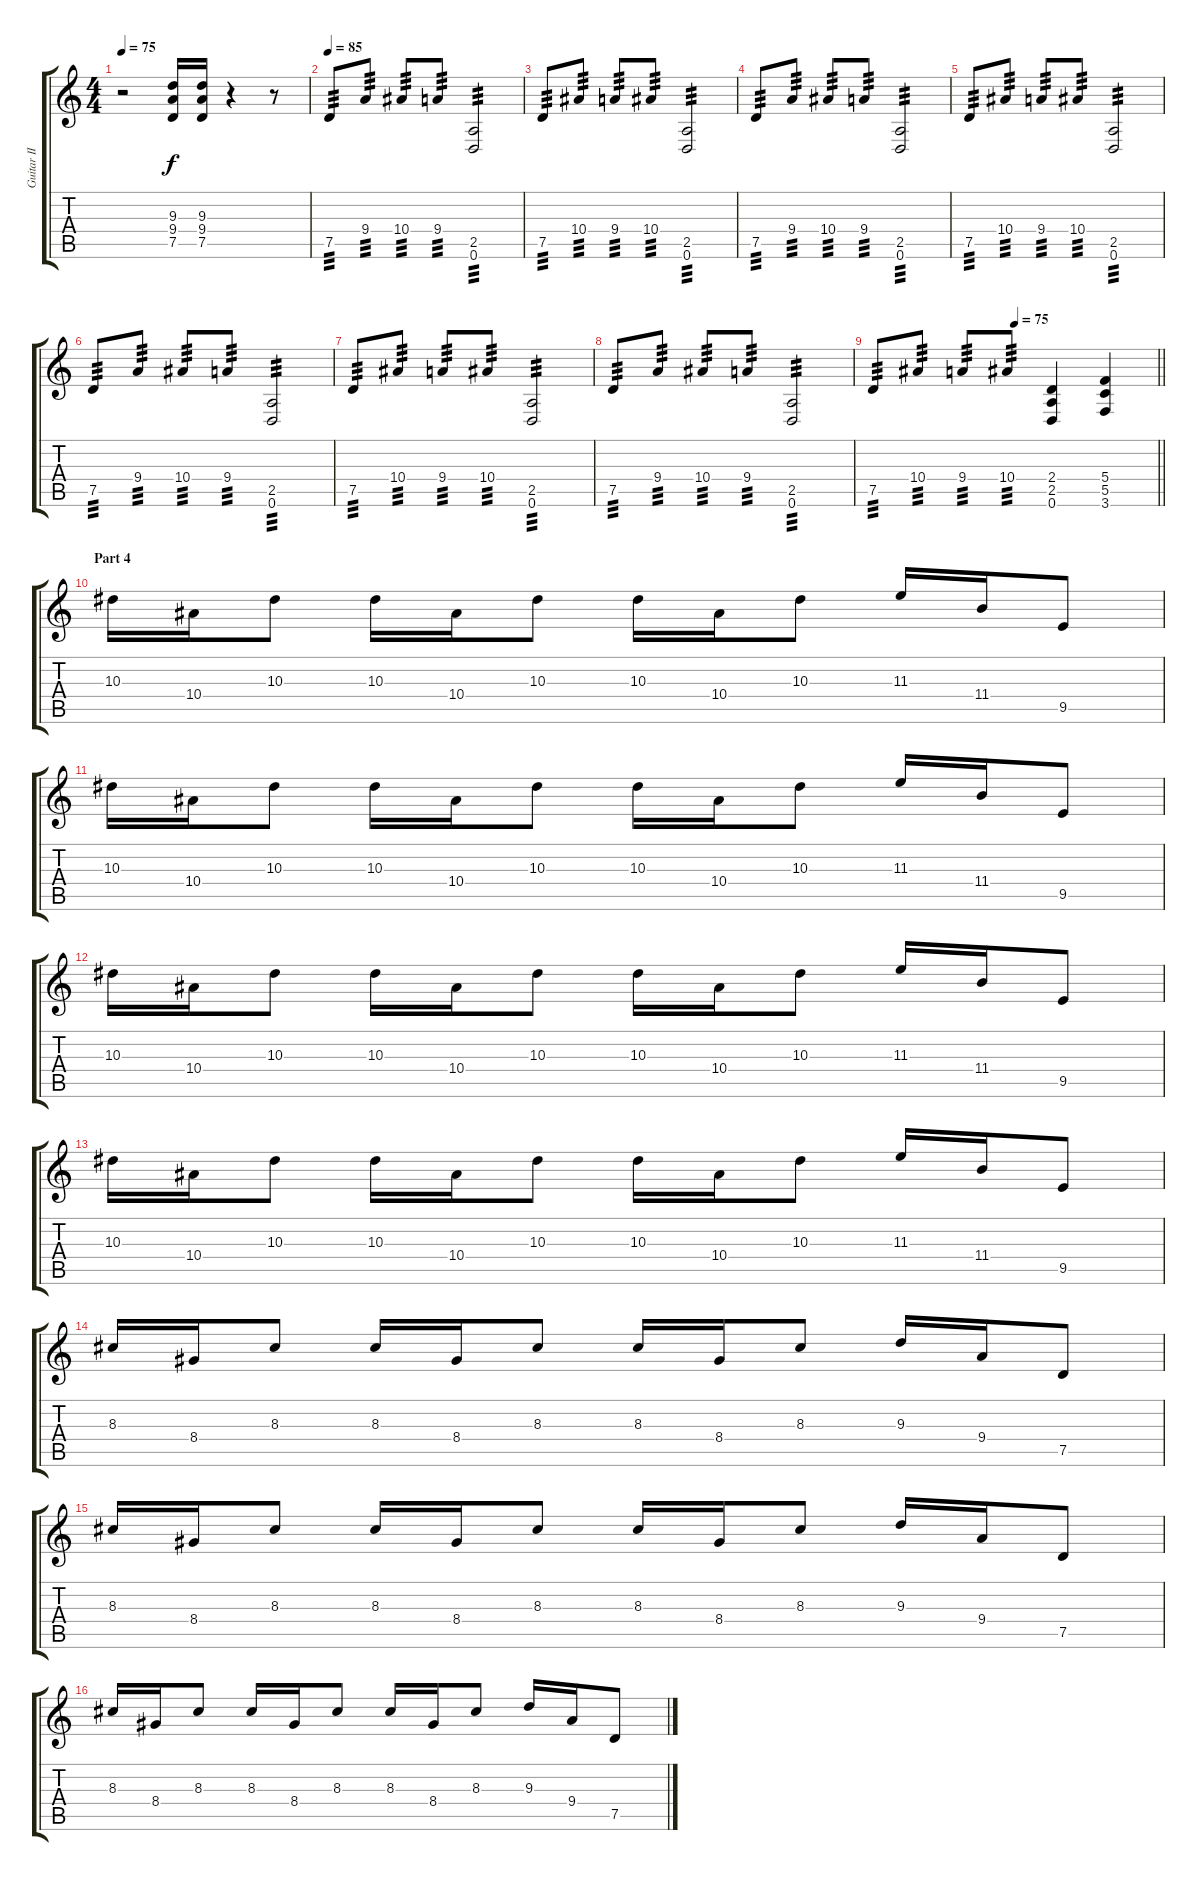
\track ("Guitar II" "Guitar II") {instrument distortionguitar}
\staff {score tabs}
\tuning (D4 A3 F3 C3 G2 D2) {hide}
\ts (4 4)
\tempo 75
\clef g2
\ks c
r.2{dy f} (9.3 9.4 7.5).16 (9.3 9.4 7.5).16 r.4 r.8 |
\tempo 85
7.5.8{tp 3} 9.4.8{tp 3} 10.4.8{tp 3} 9.4.8{tp 3} (2.5 0.6).2{tp 3} |
7.5.8{tp 3} 10.4.8{tp 3} 9.4.8{tp 3} 10.4.8{tp 3} (2.5 0.6).2{tp 3} |
7.5.8{tp 3} 9.4.8{tp 3} 10.4.8{tp 3} 9.4.8{tp 3} (2.5 0.6).2{tp 3} |
7.5.8{tp 3} 10.4.8{tp 3} 9.4.8{tp 3} 10.4.8{tp 3} (2.5 0.6).2{tp 3} |
7.5.8{tp 3} 9.4.8{tp 3} 10.4.8{tp 3} 9.4.8{tp 3} (2.5 0.6).2{tp 3} |
7.5.8{tp 3} 10.4.8{tp 3} 9.4.8{tp 3} 10.4.8{tp 3} (2.5 0.6).2{tp 3} |
7.5.8{tp 3} 9.4.8{tp 3} 10.4.8{tp 3} 9.4.8{tp 3} (2.5 0.6).2{tp 3} |
\tempo (75 0.5)
\barLineRight lightlight
7.5.8{tp 3} 10.4.8{tp 3} 9.4.8{tp 3} 10.4.8{tp 3} (2.4 2.5 0.6).4 (5.4 5.5 3.6).4 |
\section ("" "Part 4")
10.3.16 10.4.16 10.3.8 10.3.16 10.4.16 10.3.8 10.3.16 10.4.16 10.3.8 11.3.16 11.4.16 9.5.8 |
10.3.16 10.4.16 10.3.8 10.3.16 10.4.16 10.3.8 10.3.16 10.4.16 10.3.8 11.3.16 11.4.16 9.5.8 |
10.3.16 10.4.16 10.3.8 10.3.16 10.4.16 10.3.8 10.3.16 10.4.16 10.3.8 11.3.16 11.4.16 9.5.8 |
10.3.16 10.4.16 10.3.8 10.3.16 10.4.16 10.3.8 10.3.16 10.4.16 10.3.8 11.3.16 11.4.16 9.5.8 |
8.3.16 8.4.16 8.3.8 8.3.16 8.4.16 8.3.8 8.3.16 8.4.16 8.3.8 9.3.16 9.4.16 7.5.8 |
8.3.16 8.4.16 8.3.8 8.3.16 8.4.16 8.3.8 8.3.16 8.4.16 8.3.8 9.3.16 9.4.16 7.5.8 |
8.3.16 8.4.16 8.3.8 8.3.16 8.4.16 8.3.8 8.3.16 8.4.16 8.3.8 9.3.16 9.4.16 7.5.8
